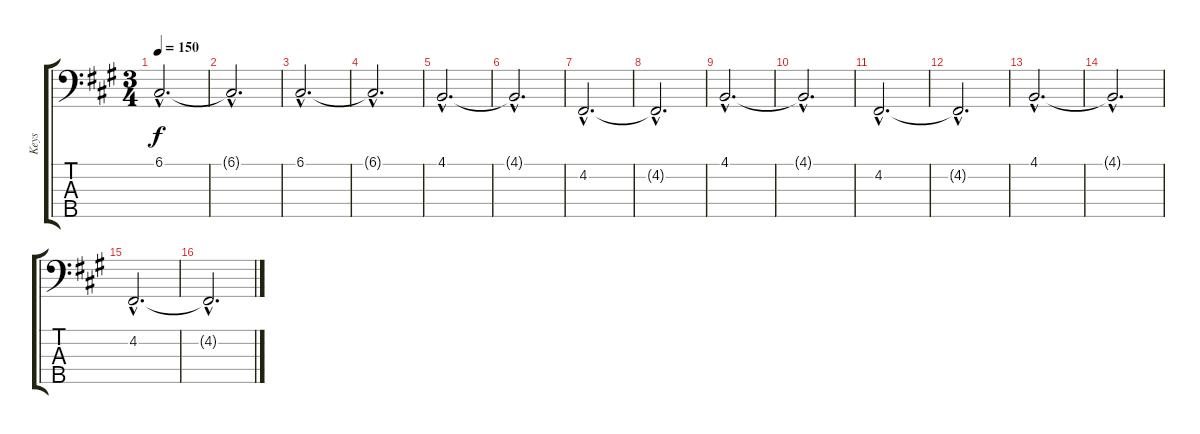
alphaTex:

\track ("Keys" "Keys") {instrument stringensemble2}
\staff {score tabs}
\tuning (G2 D2 A1 E1 B0) {hide}
\ts (3 4)
\tempo 150
\clef f4
\ks f#minor
6.1{hac}.2{d dy f} |
6.1{hac t}.2{d} |
6.1{hac}.2{d} |
6.1{hac t}.2{d} |
4.1{hac}.2{d} |
4.1{hac t}.2{d} |
4.2{hac}.2{d} |
4.2{hac t}.2{d} |
4.1{hac}.2{d} |
4.1{hac t}.2{d} |
4.2{hac}.2{d} |
4.2{hac t}.2{d} |
4.1{hac}.2{d} |
4.1{hac t}.2{d} |
4.2{hac}.2{d} |
4.2{hac t}.2{d}
